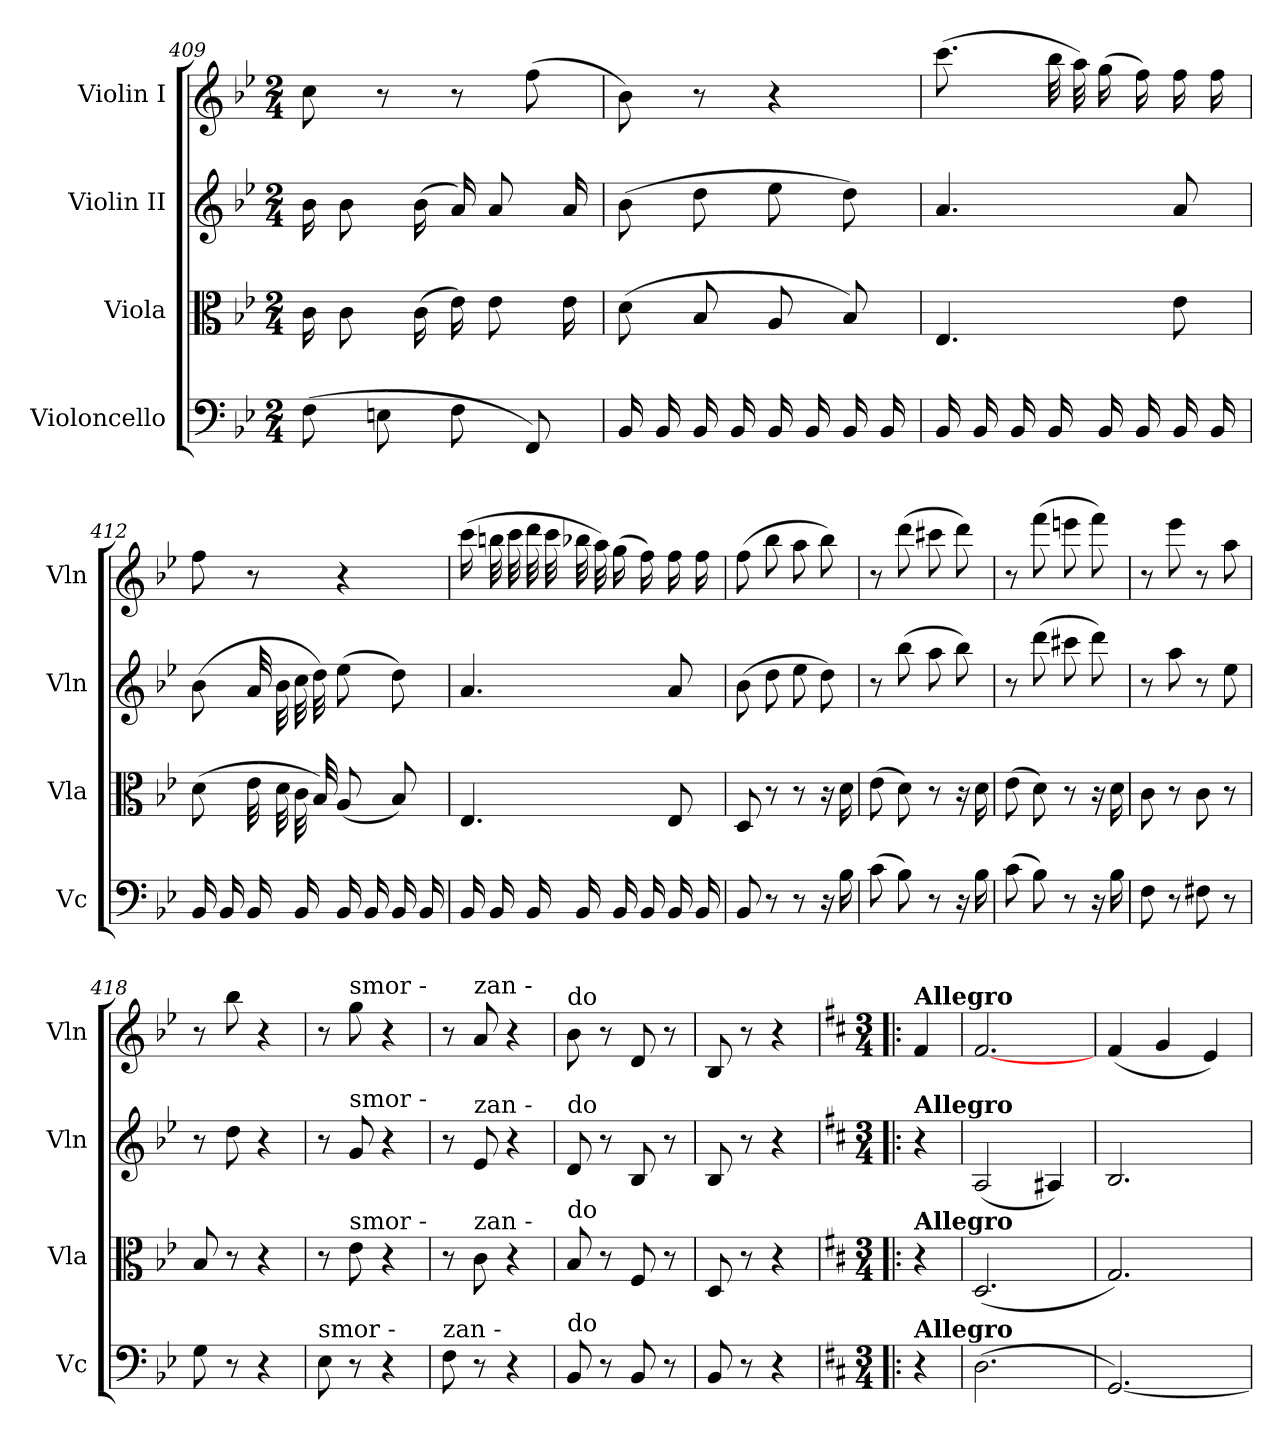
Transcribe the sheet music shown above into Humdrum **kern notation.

**kern	**kern	**kern	**kern
*part4	*part3	*part2	*part1
*staff4	*staff3	*staff2	*staff1
*I"Violoncello	*I"Viola	*I"Violin II	*I"Violin I
*I'Vc	*I'Vla	*I'Vln	*I'Vln
*clefF4	*clefC3	*clefG2	*clefG2
*k[b-e-]	*k[b-e-]	*k[b-e-]	*k[b-e-]
*B-:	*B-:	*B-:	*B-:
*M2/4	*M2/4	*M2/4	*M2/4
=409	=409	=409	=409
(8F	16c	16b-	8cc
.	8c	8b-	.
8En	.	.	8r
.	(16c	(16b-	.
8F	16e-)	16a)	8r
.	8e-	8a	.
8FF)	.	.	(8ff
.	16e-	16a	.
=410	=410	=410	=410
16BB-	(8d	(8b-	8b-)
16BB-	.	.	.
16BB-	8B-	8dd	8r
16BB-	.	.	.
16BB-	8A	8ee-	4r
16BB-	.	.	.
16BB-	8B-)	8dd)	.
16BB-	.	.	.
=411	=411	=411	=411
16BB-	4.E-	4.a	(8.ccc
16BB-	.	.	.
16BB-	.	.	.
16BB-	.	.	32bb-
.	.	.	32aa)
16BB-	.	.	(16gg
16BB-	.	.	16ff)
16BB-	8e-	8a	16ff
16BB-	.	.	16ff
=412	=412	=412	=412
16BB-	(8d	(8b-	8ff
16BB-	.	.	.
16BB-	32e-	32a	8r
.	32d	32b-	.
16BB-	32c	32cc	.
.	32B-)	32dd)	.
16BB-	(8A	(8ee-	4r
16BB-	.	.	.
16BB-	8B-)	8dd)	.
16BB-	.	.	.
=413	=413	=413	=413
16BB-	4.E-	4.a	(16ccc
16BB-	.	.	32bbn
.	.	.	32ccc
16BB-	.	.	32ddd
.	.	.	32ccc
16BB-	.	.	32bb-X
.	.	.	32aa)
16BB-	.	.	(16gg
16BB-	.	.	16ff)
16BB-	8E-	8a	16ff
16BB-	.	.	16ff
=414	=414	=414	=414
8BB-	8D	(8b-	(8ff
8r	8r	8dd	8bb-
8r	8r	8ee-	8aa
16r	16r	8dd)	8bb-)
16B-	16d	.	.
=415	=415	=415	=415
(8c	(8e-	8r	8r
8B-)	8d)	(8bb-	(8ddd
8r	8r	8aa	8ccc#X
16r	16r	8bb-)	8ddd)
16B-	16d	.	.
=416	=416	=416	=416
(8c	(8e-	8r	8r
8B-)	8d)	(8ddd	(8fff
8r	8r	8ccc#X	8eeen
16r	16r	8ddd)	8fff)
16B-	16d	.	.
=417	=417	=417	=417
8F	8c	8r	8r
8r	8r	8aa	8eee-
8F#X	8c	8r	8r
8r	8r	8ee-	8aa
=418	=418	=418	=418
8G	8B-	8r	8r
8r	8r	8dd	8bb-
4r	4r	4r	4r
=419	=419	=419	=419
!LO:TX:a:t=smor -	!	!	!
8E-	8r	8r	8r
!	!	!	!LO:TX:a:t=smor -
!	!	!LO:TX:a:t=smor -	!
!	!LO:TX:a:t=smor -	!	!
8r	8e-	8g	8gg
4r	4r	4r	4r
=420	=420	=420	=420
!LO:TX:a:t=zan  -	!	!	!
8F	8r	8r	8r
!	!	!	!LO:TX:a:t=zan -
!	!	!LO:TX:a:t=zan  -	!
!	!LO:TX:a:t=zan  -	!	!
8r	8c	8e-	8a
4r	4r	4r	4r
=421	=421	=421	=421
!	!	!	!LO:TX:a:t=do
!	!	!LO:TX:a:t=do	!
!	!LO:TX:a:t=do	!	!
!LO:TX:a:t=do	!	!	!
8BB-	8B-	8d	8b-
8r	8r	8r	8r
8BB-	8F	8B-	8d
8r	8r	8r	8r
=422	=422	=422	=422
8BB-	8D	8B-	8B-
8r	8r	8r	8r
4r	4r	4r	4r
=423!|:	=423!|:	=423!|:	=423!|:
*k[f#c#]	*k[f#c#]	*k[f#c#]	*k[f#c#]
*D:	*D:	*D:	*D:
*M3/4	*M3/4	*M3/4	*M3/4
!	!	!	!LO:TX:a:B:t=Allegro
!	!	!LO:TX:a:B:t=Allegro	!
!	!LO:TX:a:B:t=Allegro	!	!
!LO:TX:a:B:t=Allegro	!	!	!
4r	4r	4r	4f#
=424	=424	=424	=424
(2.D	(2.D	(2A	[2.f#
.	.	4A#X)	.
=425	=425	=425	=425
[2.GG)	2.G)	2.B	(4f#
.	.	.	4g
.	.	.	4e)
=	=	=	=
*-	*-	*-	*-
